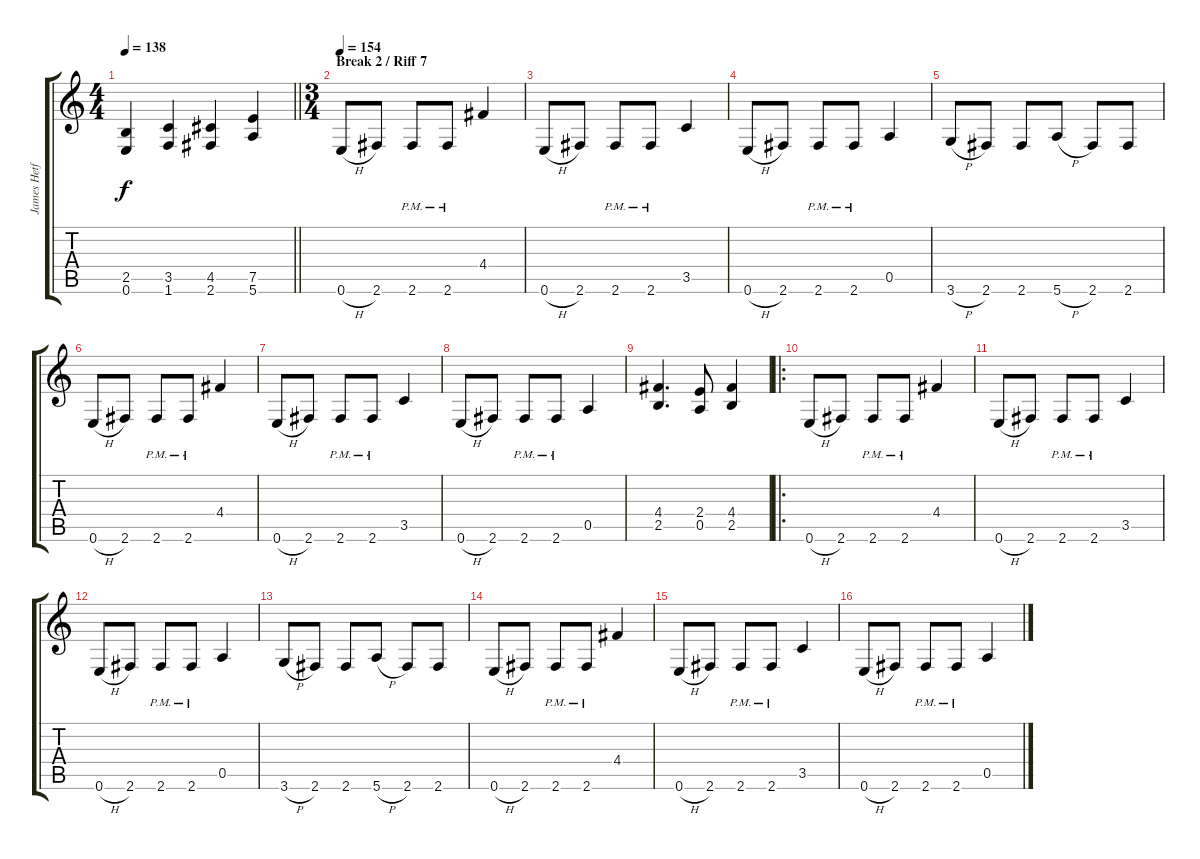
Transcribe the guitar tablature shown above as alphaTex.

\track ("James Hetfield Riff" "James Hetf") {instrument distortionguitar}
\staff {score tabs}
\tuning (E4 B3 G3 D3 A2 E2) {hide}
\ts (4 4)
\tempo 138
\clef g2
\barLineRight lightlight
\ks c
(2.5 0.6).4{dy f} (3.5 1.6).4 (4.5 2.6).4 (7.5 5.6).4 |
\ts (3 4)
\section ("" "Break 2 / Riff 7")
\tempo 154
0.6{h}.8 2.6.8 2.6{pm}.8 2.6{pm}.8 4.4.4 |
0.6{h}.8 2.6.8 2.6{pm}.8 2.6{pm}.8 3.5.4 |
0.6{h}.8 2.6.8 2.6{pm}.8 2.6{pm}.8 0.5.4 |
3.6{h}.8 2.6.8 2.6.8 5.6{h}.8 2.6.8 2.6.8 |
0.6{h}.8 2.6.8 2.6{pm}.8 2.6{pm}.8 4.4.4 |
0.6{h}.8 2.6.8 2.6{pm}.8 2.6{pm}.8 3.5.4 |
0.6{h}.8 2.6.8 2.6{pm}.8 2.6{pm}.8 0.5.4 |
(4.4 2.5).4{d} (2.4 0.5).8 (4.4 2.5).4 |
\ro
0.6{h}.8 2.6.8 2.6{pm}.8 2.6{pm}.8 4.4.4 |
0.6{h}.8 2.6.8 2.6{pm}.8 2.6{pm}.8 3.5.4 |
0.6{h}.8 2.6.8 2.6{pm}.8 2.6{pm}.8 0.5.4 |
3.6{h}.8 2.6.8 2.6.8 5.6{h}.8 2.6.8 2.6.8 |
0.6{h}.8 2.6.8 2.6{pm}.8 2.6{pm}.8 4.4.4 |
0.6{h}.8 2.6.8 2.6{pm}.8 2.6{pm}.8 3.5.4 |
0.6{h}.8 2.6.8 2.6{pm}.8 2.6{pm}.8 0.5.4
